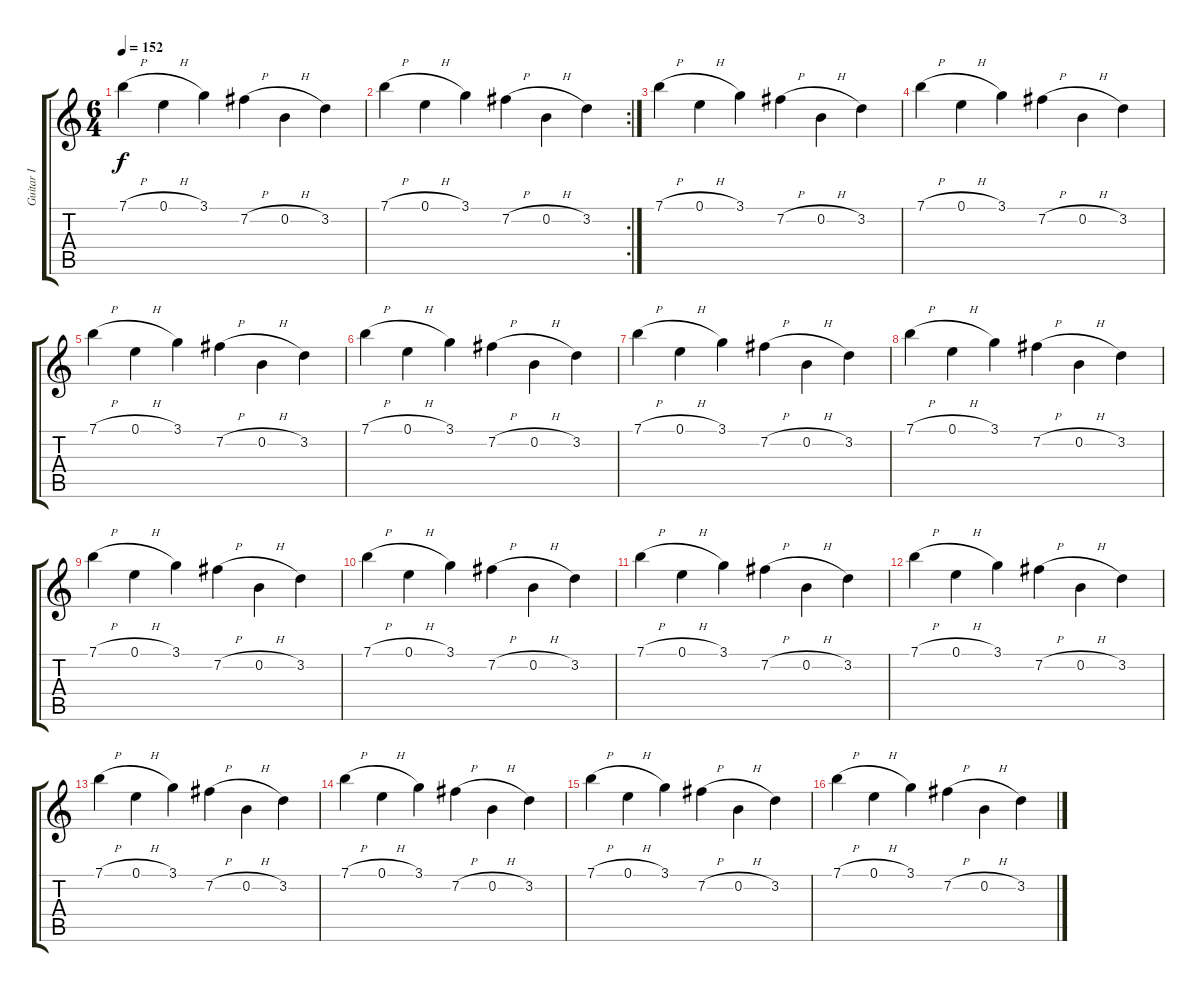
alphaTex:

\track ("Guitar I" "Guitar I") {instrument distortionguitar}
\staff {score tabs}
\tuning (E4 B3 G3 D3 A2 E2) {hide}
\ts (6 4)
\tempo 152
\clef g2
\ks c
7.1{h}.4{dy f} 0.1{h}.4 3.1.4 7.2{h}.4 0.2{h}.4 3.2.4 |
\rc 2
7.1{h}.4 0.1{h}.4 3.1.4 7.2{h}.4 0.2{h}.4 3.2.4 |
7.1{h}.4 0.1{h}.4 3.1.4 7.2{h}.4 0.2{h}.4 3.2.4 |
7.1{h}.4 0.1{h}.4 3.1.4 7.2{h}.4 0.2{h}.4 3.2.4 |
7.1{h}.4 0.1{h}.4 3.1.4 7.2{h}.4 0.2{h}.4 3.2.4 |
7.1{h}.4 0.1{h}.4 3.1.4 7.2{h}.4 0.2{h}.4 3.2.4 |
7.1{h}.4 0.1{h}.4 3.1.4 7.2{h}.4 0.2{h}.4 3.2.4 |
7.1{h}.4 0.1{h}.4 3.1.4 7.2{h}.4 0.2{h}.4 3.2.4 |
7.1{h}.4 0.1{h}.4 3.1.4 7.2{h}.4 0.2{h}.4 3.2.4 |
7.1{h}.4 0.1{h}.4 3.1.4 7.2{h}.4 0.2{h}.4 3.2.4 |
7.1{h}.4 0.1{h}.4 3.1.4 7.2{h}.4 0.2{h}.4 3.2.4 |
7.1{h}.4 0.1{h}.4 3.1.4 7.2{h}.4 0.2{h}.4 3.2.4 |
7.1{h}.4 0.1{h}.4 3.1.4 7.2{h}.4 0.2{h}.4 3.2.4 |
7.1{h}.4 0.1{h}.4 3.1.4 7.2{h}.4 0.2{h}.4 3.2.4 |
7.1{h}.4 0.1{h}.4 3.1.4 7.2{h}.4 0.2{h}.4 3.2.4 |
7.1{h}.4 0.1{h}.4 3.1.4 7.2{h}.4 0.2{h}.4 3.2.4
